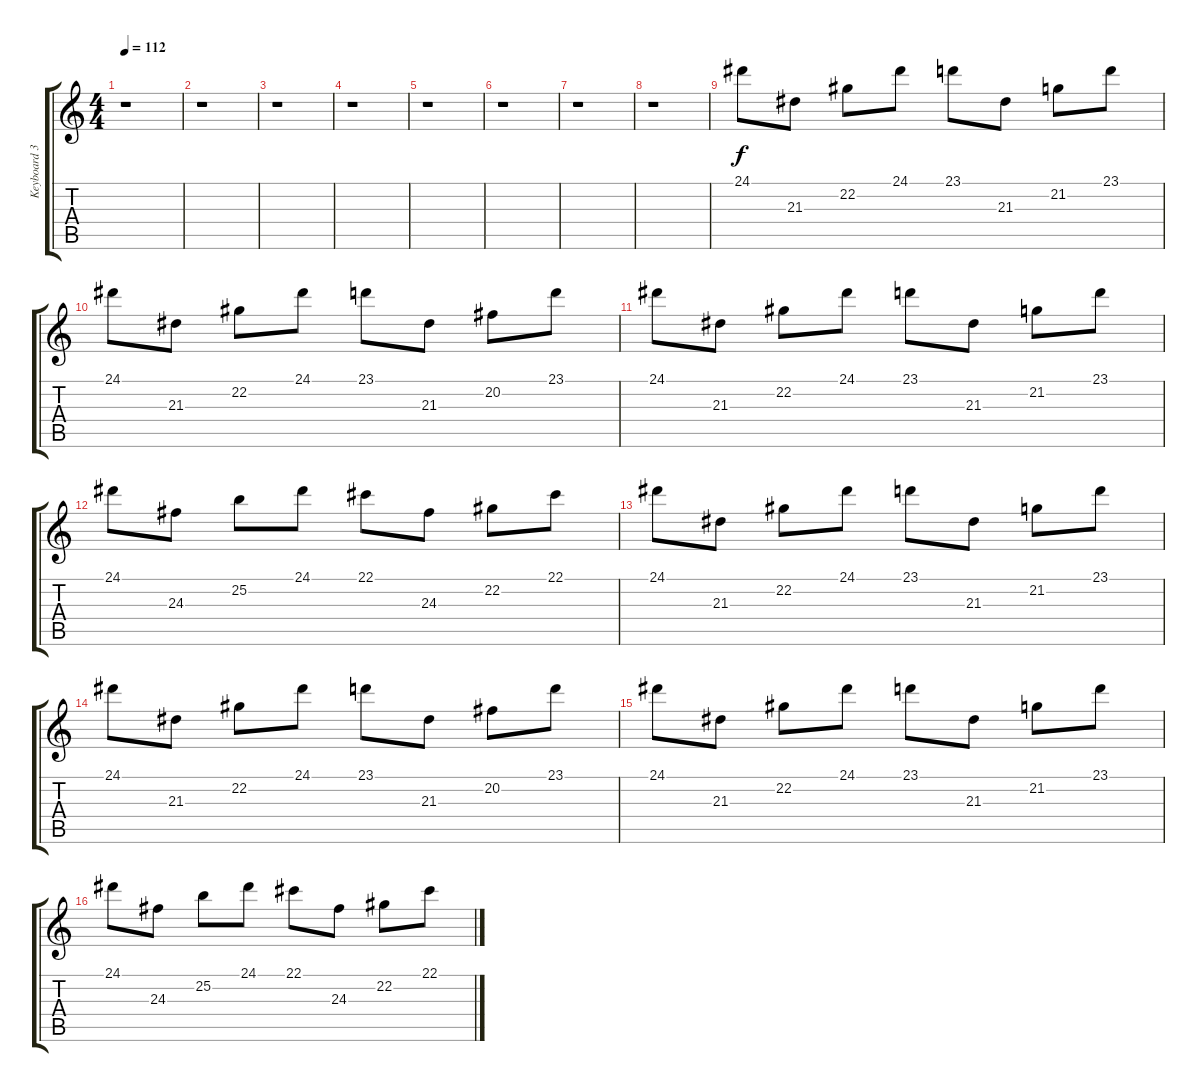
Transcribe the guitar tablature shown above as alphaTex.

\track ("Keyboard 3" "Keyboard 3") {instrument musicbox}
\staff {score tabs}
\tuning (Eb4 Bb3 Gb3 Db3 Ab2 Eb2) {hide}
\ts (4 4)
\tempo 112
\clef g2
\ks c
r.1{dy mf} |
r.1 |
r.1 |
r.1 |
r.1 |
r.1 |
r.1 |
r.1 |
24.1.8{dy f volume 7} 21.3.8 22.2.8 24.1.8 23.1.8 21.3.8 21.2.8 23.1.8 |
24.1.8 21.3.8 22.2.8 24.1.8 23.1.8 21.3.8 20.2.8 23.1.8 |
24.1.8 21.3.8 22.2.8 24.1.8 23.1.8 21.3.8 21.2.8 23.1.8 |
24.1.8 24.3.8 25.2.8 24.1.8 22.1.8 24.3.8 22.2.8 22.1.8 |
24.1.8{volume 7} 21.3.8 22.2.8 24.1.8 23.1.8 21.3.8 21.2.8 23.1.8 |
24.1.8 21.3.8 22.2.8 24.1.8 23.1.8 21.3.8 20.2.8 23.1.8 |
24.1.8 21.3.8 22.2.8 24.1.8 23.1.8 21.3.8 21.2.8 23.1.8 |
24.1.8 24.3.8 25.2.8 24.1.8 22.1.8 24.3.8 22.2.8 22.1.8
